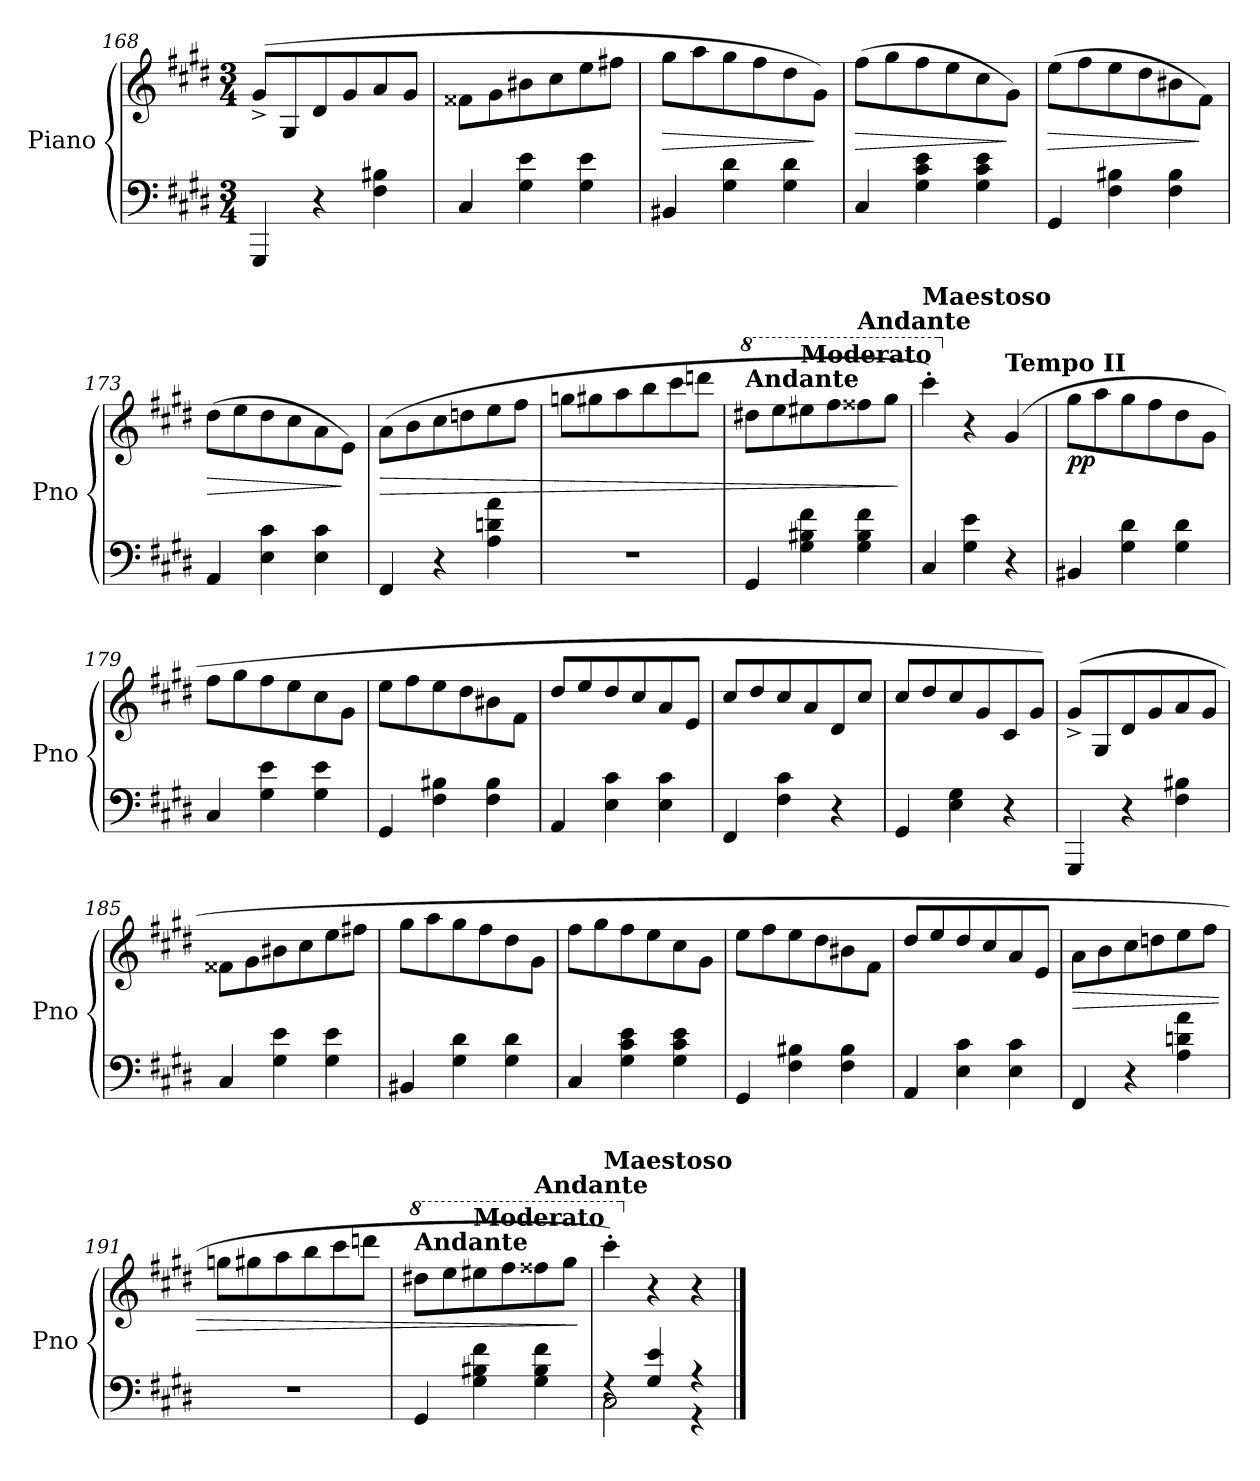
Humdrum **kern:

**kern	**kern	**dynam
*part1	*part1	*part1
*staff2	*staff1	*staff1/2
*I"Piano	*	*
*I'Pno	*	*
*clefF4	*clefG2	*
*k[f#c#g#d#]	*k[f#c#g#d#]	*
*M3/4	*M3/4	*
=168	=168	=168
4GGG#/	(>8g#^/L	.
.	8G#/	.
4r	8d#/	.
.	8g#/	.
4F#\ 4B#X\	8a/	.
.	8g#/J	.
=169	=169	=169
4C#/	8f##X\L	.
.	8g#\	.
4G#\ 4e\	8b#X\	.
.	8cc#\	.
4G#\ 4e\	8ee\	.
.	8ff#X\J	.
!!LO:LB:g=z
=170	=170	=170
!	!	!LO:HP:b
4BB#X/	8gg#\L	>
.	8aa\	.
4G#\ 4d#\	8gg#\	.
.	8ff#\	.
4G#\ 4d#\	8dd#\	.
.	8g#\J)	]
=171	=171	=171
!	!	!LO:HP:b
4C#/	(8ff#\L	>
.	8gg#\	.
4G#\ 4c#\ 4e\	8ff#\	.
.	8ee\	.
4G#\ 4c#\ 4e\	8cc#\	.
.	8g#\J)	]
=172	=172	=172
!	!	!LO:HP:b
4GG#/	(8ee\L	>
.	8ff#\	.
4F#\ 4B#X\	8ee\	.
.	8dd#\	.
4F#\ 4B#\	8b#X\	.
.	8f#\J)	]
=173	=173	=173
!	!	!LO:HP:b
4AA/	(8dd#\L	>
.	8ee\	.
4E\ 4c#\	8dd#\	.
.	8cc#\	.
4E\ 4c#\	8a\	.
.	8e\J)	]
=174	=174	=174
!	!	!LO:HP:b
4FF#/	(8a\L	>
.	8b\	.
4r	8cc#\	.
.	8ddn\	.
4A\ 4dn\ 4a\	8ee\	.
.	8ff#\J	.
=175	=175	=175
2.r	8ggn\L	.
.	8gg#X\	.
.	8aa\	.
.	8bb\	.
.	8ccc#\	.
.	8dddn\J	.
!!LO:LB:g=z
=176	=176	=176
*	*8va	*
!	!LO:TX:a:B:t=Andante	!
4GG#/	8ddd#X\L	.
.	8eee\	.
!	!LO:TX:a:B:t=Moderato	!
4G#\ 4B#X\ 4f#\	8eee#X\	.
.	8fff#\	.
!	!LO:TX:a:B:t=Andante	!
4G#\ 4B#\ 4f#\	8fff##X\	.
.	8ggg#\J	.
.	.	]
=177	=177	=177
!	!LO:TX:a:B:t=Maestoso	!
4C#/	4cccc#'\)	.
*	*X8va	*
4G#\ 4e\	4r	.
!	!LO:TX:a:B:t=Tempo II	!
4r	(>4g#/	.
=178	=178	=178
!	!	!LO:DY:b
4BB#X/	8gg#\L	pp
.	8aa\	.
4G#\ 4d#\	8gg#\	.
.	8ff#\	.
4G#\ 4d#\	8dd#\	.
.	8g#\J	.
=179	=179	=179
4C#/	8ff#\L	.
.	8gg#\	.
4G#\ 4e\	8ff#\	.
.	8ee\	.
4G#\ 4e\	8cc#\	.
.	8g#\J	.
=180	=180	=180
4GG#/	8ee\L	.
.	8ff#\	.
4F#\ 4B#X\	8ee\	.
.	8dd#\	.
4F#\ 4B#\	8b#X\	.
.	8f#\J	.
=181	=181	=181
4AA/	8dd#/L	.
.	8ee/	.
4E\ 4c#\	8dd#/	.
.	8cc#/	.
4E\ 4c#\	8a/	.
.	8e/J	.
!!LO:LB:g=z
=182	=182	=182
4FF#/	8cc#/L	.
.	8dd#/	.
4F#\ 4c#\	8cc#/	.
.	8a/	.
4r	8d#/	.
.	8cc#/J	.
=183	=183	=183
4GG#/	8cc#/L	.
.	8dd#/	.
4E\ 4G#\	8cc#/	.
.	8g#/	.
4r	8c#/	.
.	8g#/J)	.
=184	=184	=184
4GGG#/	(8g#^/L	.
.	8G#/	.
4r	8d#/	.
.	8g#/	.
4F#\ 4B#X\	8a/	.
.	8g#/J	.
=185	=185	=185
4C#/	8f##X\L	.
.	8g#\	.
4G#\ 4e\	8b#X\	.
.	8cc#\	.
4G#\ 4e\	8ee\	.
.	8ff#X\J	.
=186	=186	=186
4BB#X/	8gg#\L	.
.	8aa\	.
4G#\ 4d#\	8gg#\	.
.	8ff#\	.
4G#\ 4d#\	8dd#\	.
.	8g#\J	.
=187	=187	=187
4C#/	8ff#\L	.
.	8gg#\	.
4G#\ 4c#\ 4e\	8ff#\	.
.	8ee\	.
4G#\ 4c#\ 4e\	8cc#\	.
.	8g#\J	.
!!LO:PB:g=z
=188	=188	=188
4GG#/	8ee\L	.
.	8ff#\	.
4F#\ 4B#X\	8ee\	.
.	8dd#\	.
4F#\ 4B#\	8b#X\	.
.	8f#\J	.
=189	=189	=189
4AA/	8dd#/L	.
.	8ee/	.
4E\ 4c#\	8dd#/	.
.	8cc#/	.
4E\ 4c#\	8a/	.
.	8e/J	.
=190	=190	=190
!	!	!LO:HP:b
4FF#/	8a\L	>
.	8b\	.
4r	8cc#\	.
.	8ddn\	.
4A\ 4dn\ 4a\	8ee\	.
.	8ff#\J	.
=191	=191	=191
2.r	8ggn\L	.
.	8gg#X\	.
.	8aa\	.
.	8bb\	.
.	8ccc#\	.
.	8dddn\J	.
=192	=192	=192
*	*8va	*
!	!LO:TX:a:B:t=Andante	!
4GG#/	8ddd#X\L	.
.	8eee\	.
!	!LO:TX:a:B:t=Moderato	!
4G#\ 4B#X\ 4f#\	8eee#X\	.
.	8fff#\	.
!	!LO:TX:a:B:t=Andante	!
4G#\ 4B#\ 4f#\	8fff##X\	.
.	8ggg#\J	.
.	.	]
=193	=193	=193
*^	*	*
!	!	!LO:TX:a:B:t=Maestoso	!
4rF	2C#\	4cccc#'\)	.
*	*	*X8va	*
4G#/ 4e/	.	4r	.
4r	4r	4r	.
*v	*v	*	*
==	==	==
*-	*-	*-
